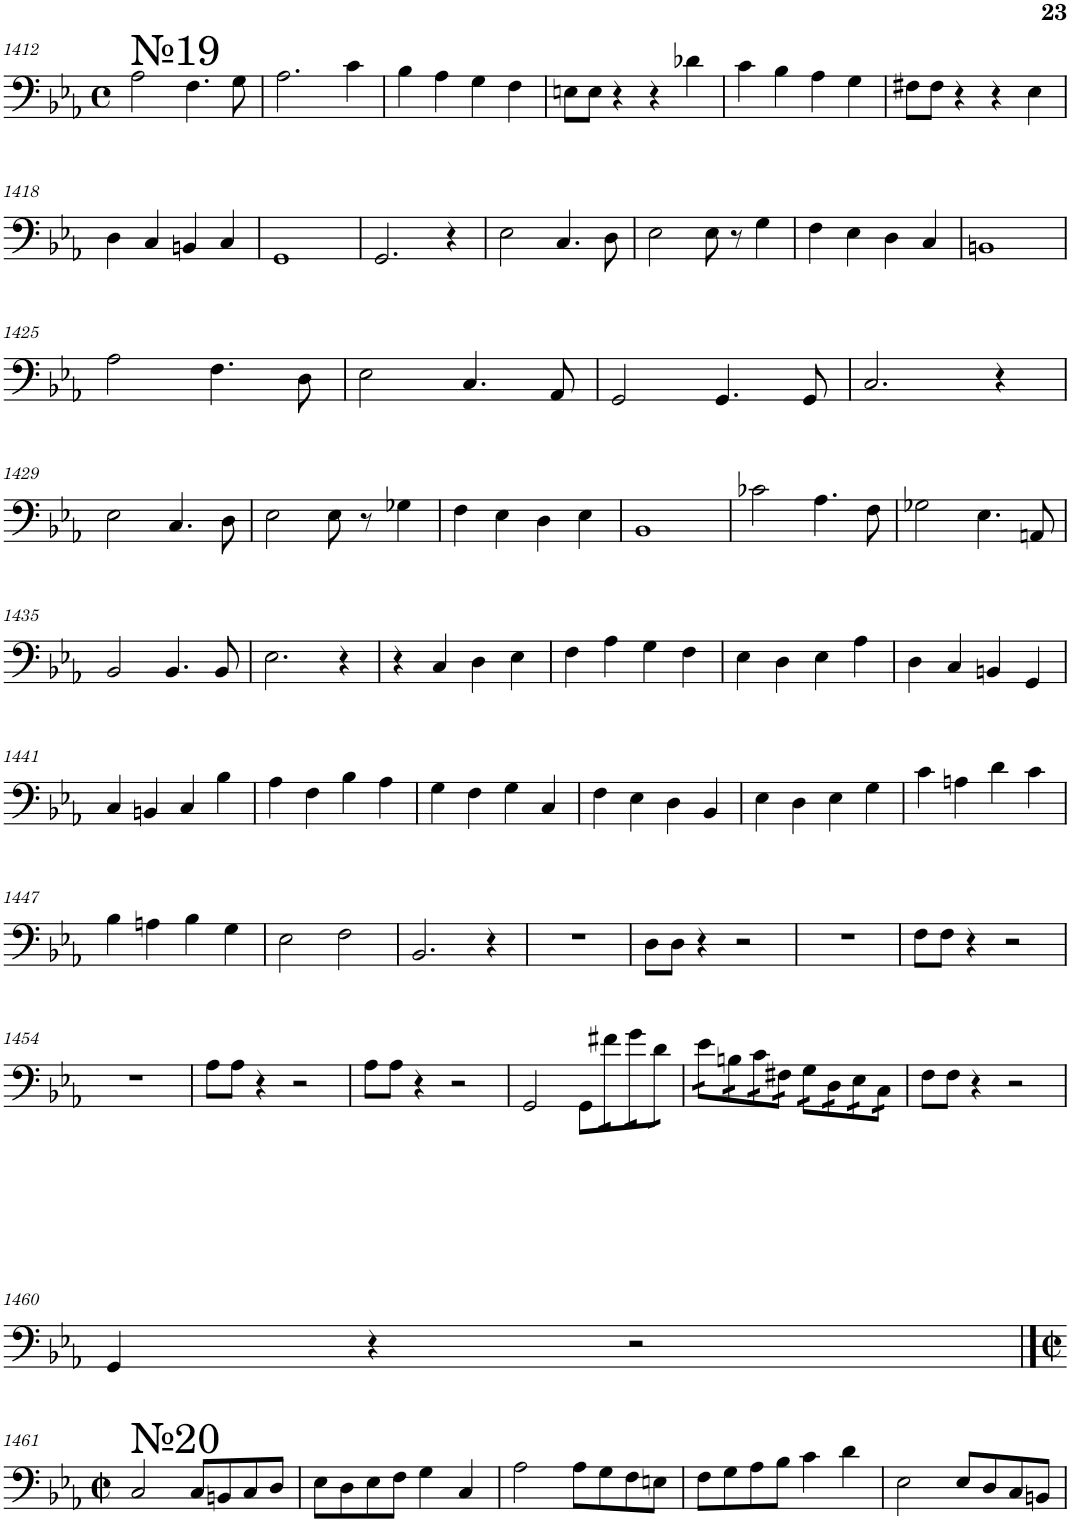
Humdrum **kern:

**kern
*part1
*staff1
*I"Piano
*I'Pno.
!!LO:PB:g=z
*clefF4
*k[b-e-a-]
*M4/4
*met(c)
=1412
!LO:TX:a:t=№19
2A-\
4.F\
8G\
=1413
2.A-\
4c\
=1414
4B-\
4A-\
4G\
4F\
=1415
8En\L
8E\J
4r
4r
4d-X\
=1416
4c\
4B-\
4A-\
4G\
=1417
8F#X\L
8F#\J
4r
4r
4E-\
!!LO:LB:g=z
=1418
4D\
4C/
4BBn/
4C/
=1419
1GG
=1420
2.GG/
4r
=1421
2E-\
4.C/
8D\
=1422
2E-\
8E-\
8r
4G\
=1423
4F\
4E-\
4D\
4C/
=1424
1BBn
!!LO:LB:g=z
=1425
2A-\
4.F\
8D\
=1426
2E-\
4.C/
8AA-/
=1427
2GG/
4.GG/
8GG/
=1428
2.C/
4r
!!LO:LB:g=z
=1429
2E-\
4.C/
8D\
=1430
2E-\
8E-\
8r
4G-X\
=1431
4F\
4E-\
4D\
4E-\
=1432
1BB-
=1433
2c-X\
4.A-\
8F\
=1434
2G-X\
4.E-\
8AAn/
!!LO:LB:g=z
=1435
2BB-/
4.BB-/
8BB-/
=1436
2.E-\
4r
=1437
4r
4C/
4D\
4E-\
=1438
4F\
4A-\
4G\
4F\
=1439
4E-\
4D\
4E-\
4A-\
=1440
4D\
4C/
4BBn/
4GG/
!!LO:LB:g=z
=1441
4C/
4BBn/
4C/
4B-\
=1442
4A-\
4F\
4B-\
4A-\
=1443
4G\
4F\
4G\
4C/
=1444
4F\
4E-\
4D\
4BB-/
=1445
4E-\
4D\
4E-\
4G\
=1446
4c\
4An\
4d\
4c\
!!LO:LB:g=z
=1447
4B-\
4An\
4B-\
4G\
=1448
2E-\
2F\
=1449
2.BB-/
4r
=1450
1r
=1451
8D\L
8D\J
4r
2r
=1452
1r
=1453
8F\L
8F\J
4r
2r
!!LO:LB:g=z
=1454
1r
=1455
8A-\L
8A-\J
4r
2r
=1456
8A-\L
8A-\J
4r
2r
=1457
2GG/
8GG\L
*tremolo
16f#X\
16f#X\
16g\
16g\
16d\
16d\JJ
=1458
16e-\LL
16e-\
16Bn\
16Bn\
16c\
16c\
16F#X\
16F#X\JJ
16G\LL
16G\
16D\
16D\
16E-\
16E-\
16C\
16C\JJ
*Xtremolo
=1459
8F\L
8F\J
4r
2r
!!LO:LB:g=z
=1460
4GG/
4r
2r
!!LO:LB:g=z
==1461
*M2/2
*met(c|)
!LO:TX:a:t=№20
2C/
8C/L
8BBn/
8C/
8D/J
=1462
8E-\L
8D\
8E-\
8F\J
4G\
4C/
=1463
2A-\
8A-\L
8G\
8F\
8En\J
=1464
8F\L
8G\
8A-\
8B-\J
4c\
4d\
=1465
2E-\
8E-/L
8D/
8C/
8BBn/J
=
*-
